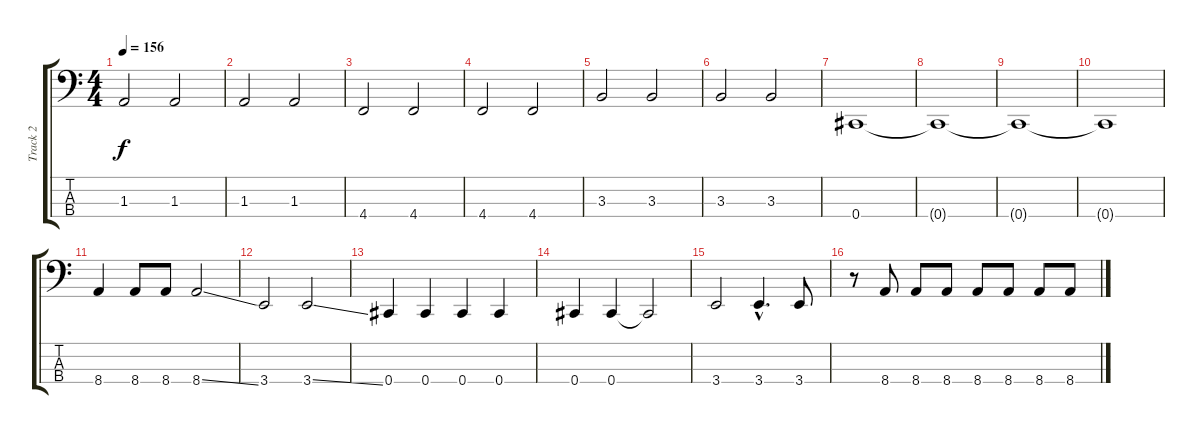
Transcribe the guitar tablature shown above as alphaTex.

\track ("Track 2" "Track 2") {instrument electricbassfinger}
\staff {score tabs}
\tuning (Gb2 Db2 Ab1 Db1) {hide}
\ts (4 4)
\tempo 156
\clef f4
\ks c
1.3.2{dy f} 1.3.2 |
1.3.2 1.3.2 |
4.4.2 4.4.2 |
4.4.2 4.4.2 |
3.3.2 3.3.2 |
3.3.2 3.3.2 |
0.4.1 |
0.4{t}.1 |
0.4{t}.1 |
0.4{t}.1 |
8.4.4 8.4.8 8.4.8 8.4{ss}.2 |
3.4.2 3.4{ss}.2 |
0.4.4 0.4.4 0.4.4 0.4.4 |
0.4.4 0.4.4 0.4{t}.2 |
3.4.2 3.4{hac}.4{d} 3.4.8 |
r.8 8.4.8 8.4.8 8.4.8 8.4.8 8.4.8 8.4.8 8.4.8
